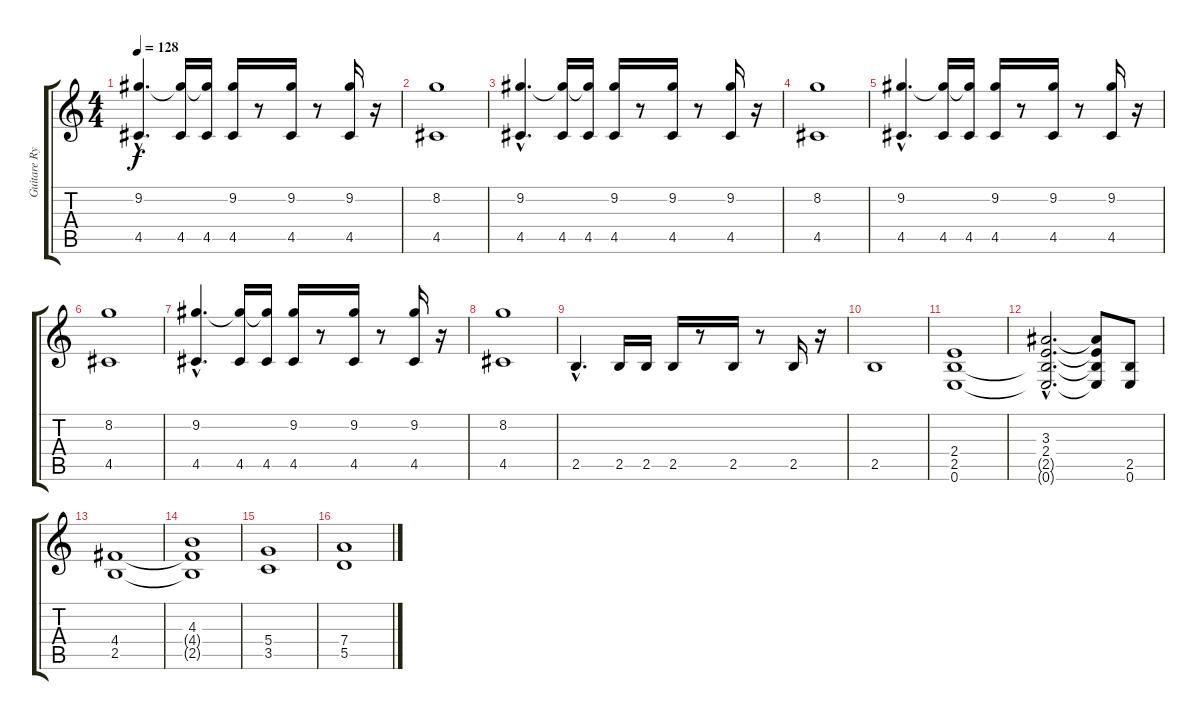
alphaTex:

\track ("Guitare Rythmique" "Guitare Ry") {instrument overdrivenguitar}
\staff {score tabs}
\tuning (E4 B3 G3 D3 A2 E2) {hide}
\ts (4 4)
\tempo 128
\clef g2
\ks c
(9.2{hac} 4.5{hac}).4{d dy f} (9.2{t} 4.5).16 (9.2{t} 4.5).16 (9.2 4.5).16 r.8 (9.2 4.5).16 r.8 (9.2 4.5).16 r.16 |
(8.2 4.5).1 |
(9.2{hac} 4.5{hac}).4{d} (9.2{t} 4.5).16 (9.2{t} 4.5).16 (9.2 4.5).16 r.8 (9.2 4.5).16 r.8 (9.2 4.5).16 r.16 |
(8.2 4.5).1 |
(9.2{hac} 4.5{hac}).4{d} (9.2{t} 4.5).16 (9.2{t} 4.5).16 (9.2 4.5).16 r.8 (9.2 4.5).16 r.8 (9.2 4.5).16 r.16 |
(8.2 4.5).1 |
(9.2{hac} 4.5{hac}).4{d} (9.2{t} 4.5).16 (9.2{t} 4.5).16 (9.2 4.5).16 r.8 (9.2 4.5).16 r.8 (9.2 4.5).16 r.16 |
(8.2 4.5).1 |
2.5{hac}.4{d} 2.5.16 2.5.16 2.5.16 r.8 2.5.16 r.8 2.5.16 r.16 |
2.5.1 |
(2.4 2.5 0.6).1 |
(3.3{hac} 2.4{hac} 2.5{hac t} 0.6{hac t}).2{d} (3.3{t} 2.4{t} 2.5{t} 0.6{t}).8 (2.5 0.6).8 |
(4.4 2.5).1 |
(4.3 4.4{t} 2.5{t}).1 |
(5.4 3.5).1 |
(7.4 5.5).1
